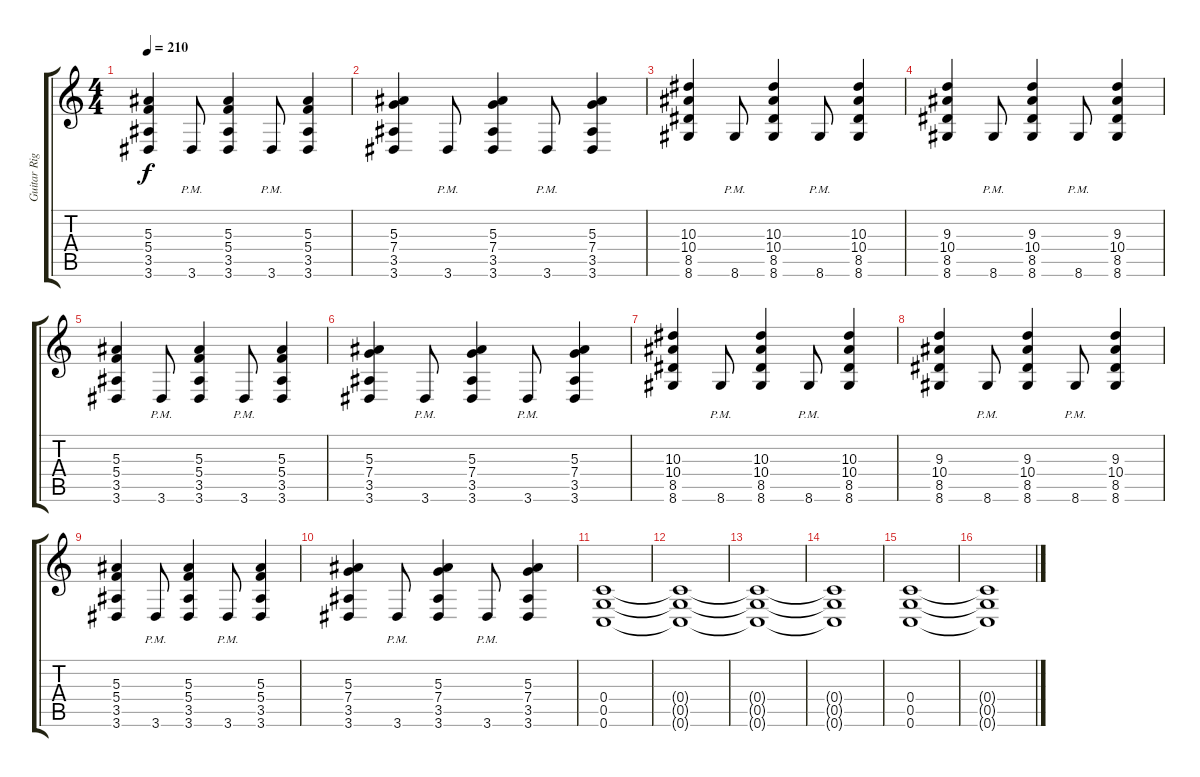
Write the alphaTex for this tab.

\track ("Guitar Right" "Guitar Rig") {instrument distortionguitar}
\staff {score tabs}
\tuning (D4 A3 F3 C3 G2 C2) {hide}
\ts (4 4)
\tempo 210
\clef g2
\ks c
(5.3 5.4 3.5 3.6).4{dy f} 3.6{pm}.8 (5.3 5.4 3.5 3.6).4 3.6{pm}.8 (5.3 5.4 3.5 3.6).4 |
(5.3 7.4 3.5 3.6).4 3.6{pm}.8 (5.3 7.4 3.5 3.6).4 3.6{pm}.8 (5.3 7.4 3.5 3.6).4 |
(10.3 10.4 8.5 8.6).4 8.6{pm}.8 (10.3 10.4 8.5 8.6).4 8.6{pm}.8 (10.3 10.4 8.5 8.6).4 |
(9.3 10.4 8.5 8.6).4 8.6{pm}.8 (9.3 10.4 8.5 8.6).4 8.6{pm}.8 (9.3 10.4 8.5 8.6).4 |
(5.3 5.4 3.5 3.6).4 3.6{pm}.8 (5.3 5.4 3.5 3.6).4 3.6{pm}.8 (5.3 5.4 3.5 3.6).4 |
(5.3 7.4 3.5 3.6).4 3.6{pm}.8 (5.3 7.4 3.5 3.6).4 3.6{pm}.8 (5.3 7.4 3.5 3.6).4 |
(10.3 10.4 8.5 8.6).4 8.6{pm}.8 (10.3 10.4 8.5 8.6).4 8.6{pm}.8 (10.3 10.4 8.5 8.6).4 |
(9.3 10.4 8.5 8.6).4 8.6{pm}.8 (9.3 10.4 8.5 8.6).4 8.6{pm}.8 (9.3 10.4 8.5 8.6).4 |
(5.3 5.4 3.5 3.6).4 3.6{pm}.8 (5.3 5.4 3.5 3.6).4 3.6{pm}.8 (5.3 5.4 3.5 3.6).4 |
(5.3 7.4 3.5 3.6).4 3.6{pm}.8 (5.3 7.4 3.5 3.6).4 3.6{pm}.8 (5.3 7.4 3.5 3.6).4 |
(0.4 0.5 0.6).1 |
(0.4{t} 0.5{t} 0.6{t}).1 |
(0.4{t} 0.5{t} 0.6{t}).1 |
(0.4{t} 0.5{t} 0.6{t}).1 |
(0.4 0.5 0.6).1 |
(0.4{t} 0.5{t} 0.6{t}).1
